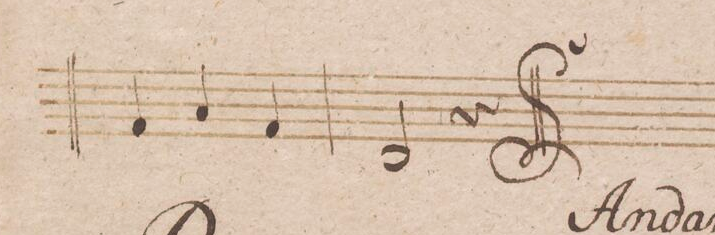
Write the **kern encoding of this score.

**kern	**dynam
*I"Fagotto Primo.	*
*clefF4	*
*k[b-]	*
*met(c)	*
*M3/4	*
4AA/	.
4C/	.
4AA/	.
=57	=57
2FF/	.
4r	.
==	==
*-	*-
